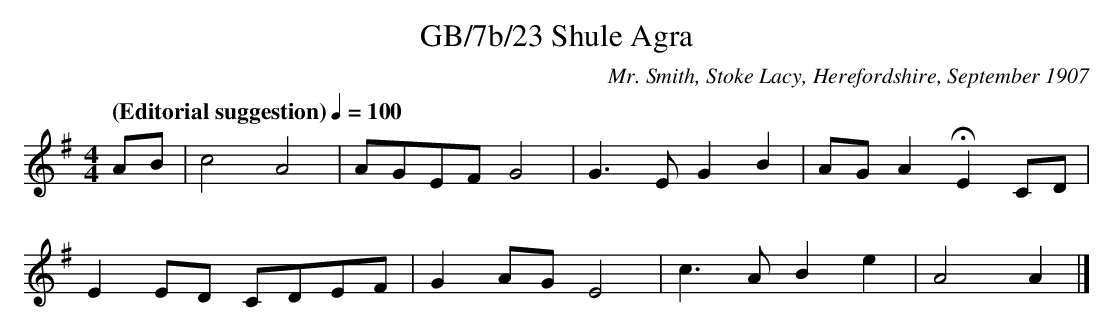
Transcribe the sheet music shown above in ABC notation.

X:1
T:GB/7b/23 Shule Agra
C:Mr. Smith, Stoke Lacy, Herefordshire, September 1907
L:1/8
M:4/4
Q:"(Editorial suggestion)" 1/4=100
K:Ador
AB | c4 A4 | AGEF G4 | G3 E G2 B2 | AG A2 HE2 CD |
E2 ED CDEF | G2 AG E4 | c3 A B2 e2 | A4 A2 |]
